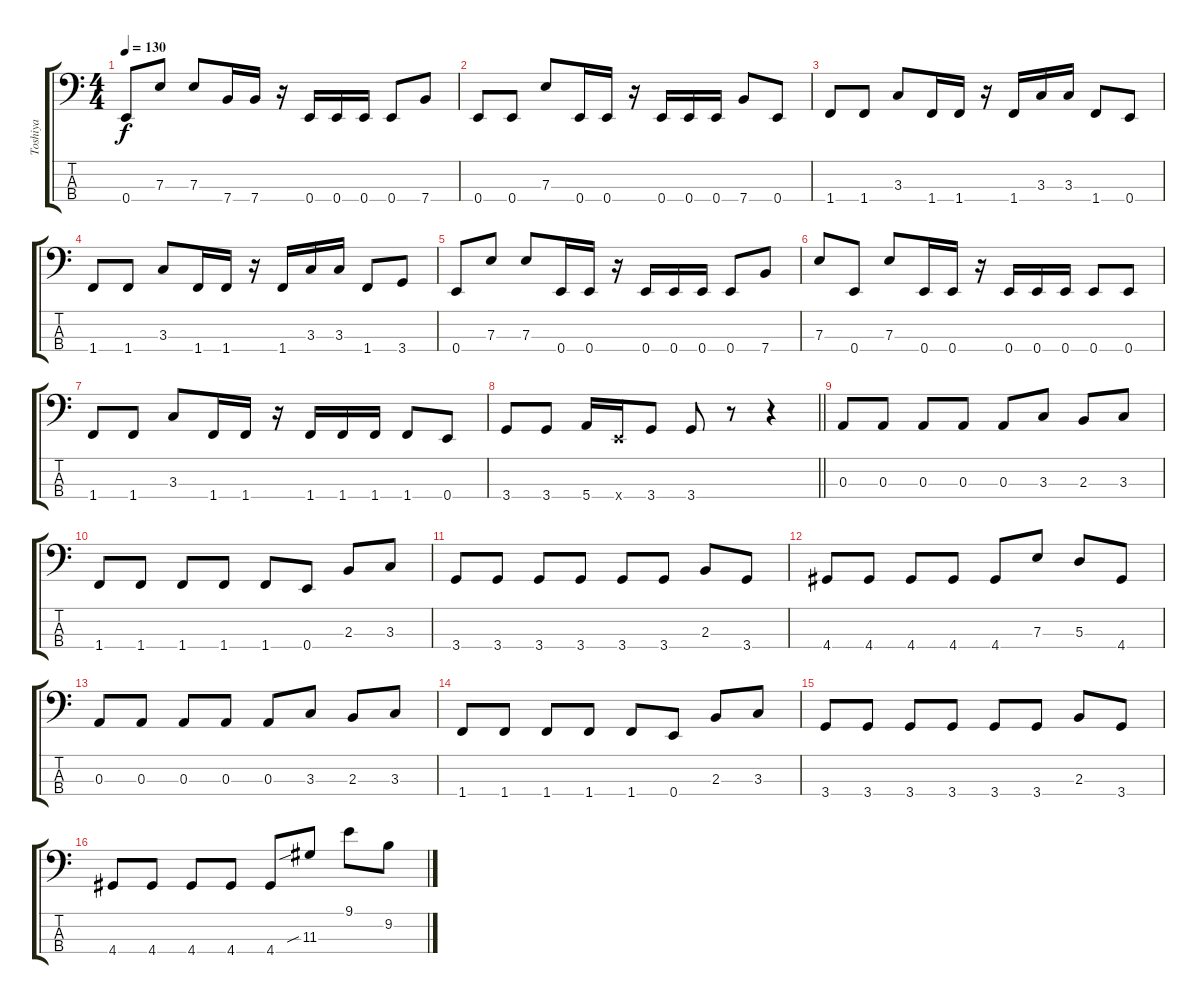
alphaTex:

\track ("Toshiya" "Toshiya") {instrument electricbasspick}
\staff {score tabs}
\tuning (G2 D2 A1 E1) {hide}
\ts (4 4)
\tempo 130
\clef f4
\ks c
0.4.8{dy f} 7.3.8 7.3.8 7.4.16 7.4.16 r.16 0.4.16 0.4.16 0.4.16 0.4.8 7.4.8 |
0.4.8 0.4.8 7.3.8 0.4.16 0.4.16 r.16 0.4.16 0.4.16 0.4.16 7.4.8 0.4.8 |
1.4.8 1.4.8 3.3.8 1.4.16 1.4.16 r.16 1.4.16 3.3.16 3.3.16 1.4.8 0.4.8 |
1.4.8 1.4.8 3.3.8 1.4.16 1.4.16 r.16 1.4.16 3.3.16 3.3.16 1.4.8 3.4.8 |
0.4.8 7.3.8 7.3.8 0.4.16 0.4.16 r.16 0.4.16 0.4.16 0.4.16 0.4.8 7.4.8 |
7.3.8 0.4.8 7.3.8 0.4.16 0.4.16 r.16 0.4.16 0.4.16 0.4.16 0.4.8 0.4.8 |
1.4.8 1.4.8 3.3.8 1.4.16 1.4.16 r.16 1.4.16 1.4.16 1.4.16 1.4.8 0.4.8 |
\barLineRight lightlight
3.4.8 3.4.8 5.4.16 0.4{x}.16 3.4.8 3.4.8 r.8 r.4 |
0.3.8 0.3.8 0.3.8 0.3.8 0.3.8 3.3.8 2.3.8 3.3.8 |
1.4.8 1.4.8 1.4.8 1.4.8 1.4.8 0.4.8 2.3.8 3.3.8 |
3.4.8 3.4.8 3.4.8 3.4.8 3.4.8 3.4.8 2.3.8 3.4.8 |
4.4.8 4.4.8 4.4.8 4.4.8 4.4.8 7.3.8 5.3.8 4.4.8 |
0.3.8 0.3.8 0.3.8 0.3.8 0.3.8 3.3.8 2.3.8 3.3.8 |
1.4.8 1.4.8 1.4.8 1.4.8 1.4.8 0.4.8 2.3.8 3.3.8 |
3.4.8 3.4.8 3.4.8 3.4.8 3.4.8 3.4.8 2.3.8 3.4.8 |
4.4.8 4.4.8 4.4.8 4.4.8 4.4.8 11.3{sib}.8 9.1.8 9.2.8
